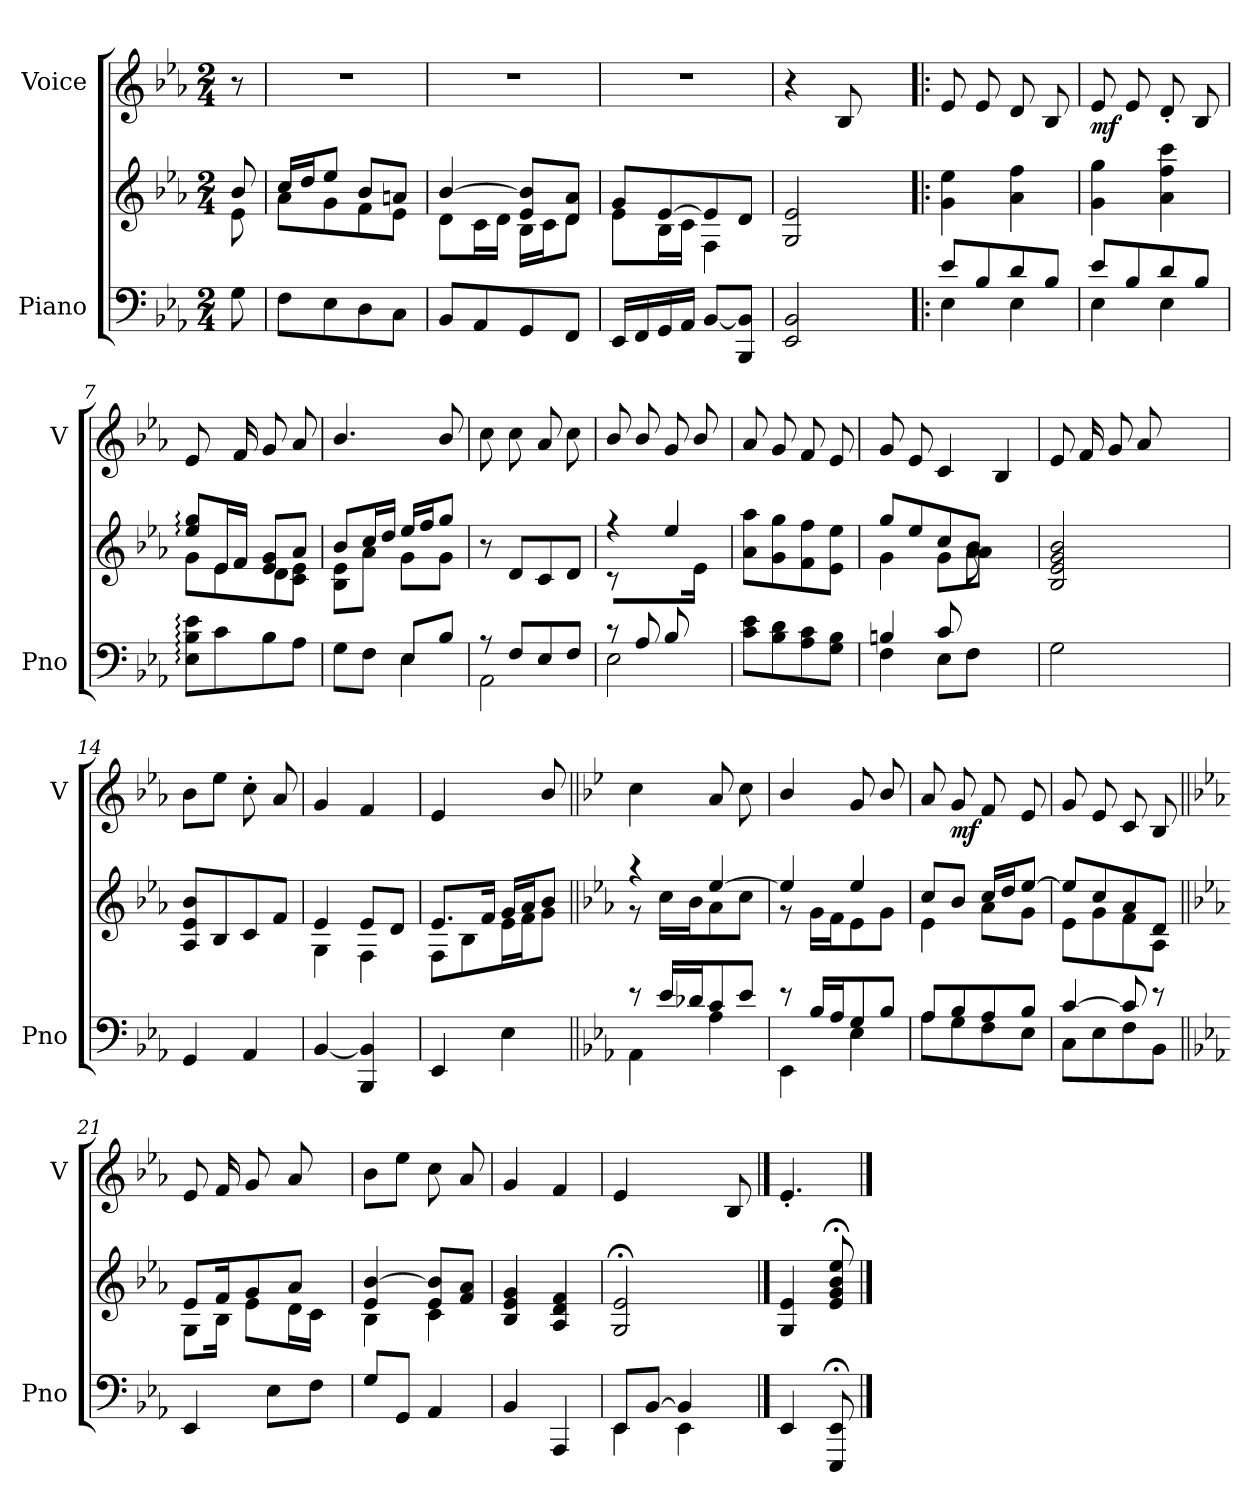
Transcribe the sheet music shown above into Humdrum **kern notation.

**kern	**kern	**kern	**dynam
*part2	*part2	*part1	*part1
*staff3	*staff2	*staff1	*staff1
*I"Piano	*	*I"Voice	*
*I'Pno	*	*I'V	*
*clefF4	*clefG2	*clefG2	*
*k[b-e-a-]	*k[b-e-a-]	*k[b-e-a-]	*
*M2/4	*M2/4	*M2/4	*
=	=	=	=
*	*^	*	*
8G\	8b-/	8e-\	8r	.
=1	=1	=1	=1	=1
8F\L	16cc/LL	8a-\L	2r	.
.	16dd/J	.	.	.
8E-\	8ee-/J	8g\	.	.
8D\	8b-/L	8f\	.	.
8C\J	8an/J	8e-\J	.	.
=2	=2	=2	=2	=2
8BB-/L	[>4b-/	8d\L	2r	.
8AA-/	.	16c\L	.	.
.	.	16d\JJ	.	.
8GG/	8e-/ 8b-/]L	16B-\LL	.	.
.	.	16c\J	.	.
8FF/J	8d/ 8a-/J	8d\J	.	.
=3	=3	=3	=3	=3
16EE-/LL	8g/L	8e-\L	2r	.
16FF/	.	.	.	.
16GG/	[>8e-/	16B-\L	.	.
16AA-/JJ	.	16c\JJ	.	.
[>8BB-/L	8e-/]	4F\	.	.
8BBB-/ 8BB-/]J	8d/J	.	.	.
*	*v	*v	*	*
=4	=4	=4	=4
2EE-/ 2BB-/	2G/ 2e-/	4r	.
.	.	8B-/	.
.	.	8ryy	.
!!LO:LB:g=z
=5!|:	=5!|:	=5!|:	=5!|:
*^	*	*	*
8e-/L	4E-\	4g\ 4ee-\	8e-/	.
8B-/	.	.	8e-/	.
8d/	4E-\	4a-\ 4ff\	8d/	.
8B-/J	.	.	8B-/	.
=6	=6	=6	=6	=6
!	!	!	!	!LO:DY:b
8e-/L	4E-\	4g\ 4gg\	8e-/	mf
8B-/	.	.	8e-/	.
8d/	4E-\	4a-\ 4ff\ 4ccc\	8d'/	.
8B-/J	.	.	8B-/	.
*v	*v	*	*	*
=7	=7	=7	=7
*	*^	*	*
8E-\: 8B-\: 8e-\:L	8ee-/: 8gg/:L	8g\L	8e-/	.
8c\	16e-/L	8e-\	16ryy	.
.	16f/JJ	.	16f/	.
8B-\	8e-/ 8g/L	8d\	8g/	.
8A-\J	8a-/J	8c\ 8e-\J	8a-/	.
=8	=8	=8	=8	=8
*^	*	*	*	*
8G\L	4ryy	8b-/L	8B-\ 8e-\L	4.b-/	.
8F\J	.	16cc/L	8a-\J	.	.
.	.	16dd/JJ	.	.	.
4E-\	8E-/L	16ee-/LL	8g\L	.	.
.	.	16ff/J	.	.	.
.	8B-/J	8gg/J	8g\J	8b-/	.
*	*	*v	*v	*	*
!!LO:LB:g=z
=9	=9	=9	=9	=9
8r	2AA-\	8r	8cc\	.
8F/L	.	8d/L	8cc\	.
8E-/	.	8c/	8a-/	.
8F/J	.	8d/J	8cc\	.
=10	=10	=10	=10	=10
*	*^	*^	*	*
8ryy	8r	2E-\	4r	8r	8b-/	.
8A-/L	4.ryy	.	.	4ryy	8b-/	.
8B-/	.	.	4ee-/	.	8g/	.
8ryy	.	.	.	16e-\Jk	8b-/	.
.	.	.	.	16ryy	.	.
*v	*v	*v	*	*	*	*
*	*v	*v	*	*
=11	=11	=11	=11
8c\ 8e-\L	8a-\ 8aa-\L	8a-/	.
8B-\ 8d\	8g\ 8gg\	8g/	.
8A-\ 8c\	8f\ 8ff\	8f/	.
8G\ 8B-\J	8e-\ 8ee-\J	8e-/	.
=12	=12	=12	=12
*^	*^	*	*
*	*	*	*^	*	*
4Bn/	4F\	8gg/L	4g\	4.ryy	8g/	.
.	.	8ee-/	.	.	8e-/	.
8c/	8E-\L	8cc/	8g\L	.	4c/	.
8ryy	8F\J	8b-/J	8a-\J	8a-\	.	.
4ryy	4ryy	4ryy	4ryy	4ryy	4B-/	.
*v	*v	*	*	*	*	*
*	*v	*v	*v	*	*
!!LO:PB:g=z
=13	=13	=13	=13
2G\	2B-/ 2e-/ 2g/ 2b-/	8e-/	.
.	.	16f/	.
.	.	8g/	.
.	.	8a-/	.
.	.	16ryy	.
4ryy	4ryy	4ryy	.
=14	=14	=14	=14
4GG/	8A-/ 8e-/ 8b-/L	8b-\L	.
.	8B-/	8ee-\J	.
4AA-/	8c/	8cc'\	.
.	8f/J	8a-/	.
=15	=15	=15	=15
*	*^	*	*
[>4BB-/	4e-/	4G\	4g/	.
4BBB-/ 4BB-/]	8e-/L	4F\	4f/	.
.	8d/J	.	.	.
=16	=16	=16	=16	=16
4EE-/	8.e-/L	8F\L	4e-/	.
.	.	8B-\	.	.
.	16f/Jk	.	.	.
4E-\	16g/LL	16e-\L	8ryy	.
.	16a-/J	16f\J	.	.
.	8b-/J	8g\J	8b-/	.
!!LO:LB:g=z
=17||	=17||	=17||	=17||	=17||
*	*	*	*k[b-e-]	*
*^	*	*	*	*
8r	4AA-\	4r	8r	4cc\	.
16e-/LL	.	.	16cc\LL	.	.
16d-X/J	.	.	16b-\J	.	.
8c/	4A-\	[>4ee-/	8a-\	8a/	.
8e-/J	.	.	8cc\J	8cc\	.
=18	=18	=18	=18	=18	=18
8r	4EE-\	4ee-/]	8r	4b-/	.
16B-/LL	.	.	16g\LL	.	.
16A-/J	.	.	16f\J	.	.
8G/	4E-\	4ee-/	8e-\	8g/	.
8B-/J	.	.	8g\J	8b-/	.
=19	=19	=19	=19	=19	=19
8A-/L	8A-\L	8cc/L	4e-\	8a/	.
!	!	!	!	!	!LO:DY:b
8B-/	8G\	8b-/J	.	8g/	mf
8A-/	8F\	16cc/LL	8a-\L	8f/	.
.	.	16dd/J	.	.	.
8B-/J	8E-\J	[>8ee-/J	8g\J	8e-/	.
=20	=20	=20	=20	=20	=20
[>4c/	8C\L	8ee-/L]	8e-\L	8g/	.
.	8E-\	8cc/	8g\	8e-/	.
8c/]	8F\	8a-/	8f\	8c/	.
8r	8BB-\J	8d/J	8A-\J	8B-/	.
*v	*v	*	*	*	*
!!LO:LB:g=z
=21||	=21||	=21||	=21||	=21||
*	*	*	*k[b-e-a-]	*
4EE-/	8e-/L	8G\L	8e-/	.
.	16f/K	16B-\Jk	16f/	.
.	8g/	8e-\L	8g/	.
8E-\L	.	.	.	.
.	8a-/J	16d\L	8a-/	.
8F\J	.	16c\JJ	.	.
.	16ryy	16ryy	16ryy	.
=22	=22	=22	=22	=22
8G/L	4e-/ [>4b-/	4B-\	8b-\L	.
8GG/J	.	.	8ee-\J	.
4AA-/	8e-/ 8b-/]L	4c\	8cc\	.
.	8f/ 8a-/J	.	8a-/	.
*	*v	*v	*	*
=23	=23	=23	=23
4BB-/	4B-/ 4e-/ 4g/	4g/	.
4AAA-/	4A-/ 4d/ 4f/	4f/	.
=24	=24	=24	=24
*^	*	*	*
8EE-/L	4EE-\	2G/;< 2e-/;<	4e-/	.
[>8BB-/J	.	.	.	.
4BB-/]	4EE-\	.	4ryy	.
8ryy	8ryy	8ryy	8B-/	.
*v	*v	*	*	*
==25	==25	==25	==25
4EE-/	4G/ 4e-/	4.e-'/	.
8EEE-/;< 8EE-/;<	8e-/;< 8g/;< 8b-/;< 8ee-/;<	.	.
==	==	==	==
*-	*-	*-	*-
